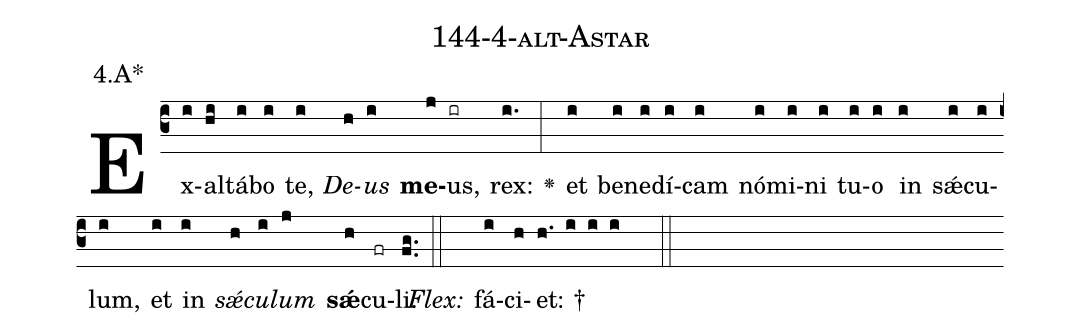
name: 144-4-alt-Astar;
annotation: 4.A*;
%%
(c3)Ex(i)al(hi)tá(i)bo(i) te,(i) <i>De</i>(h)<i>us</i>(i) <b>me</b>(j)us,(ir) rex:(i.) <v>\greheightstar</v>(:) et(i) be(i)ne(i)dí(i)cam(i) nó(i)mi(i)ni(i) tu(i)o(i) in(i) sǽ(i)cu(i)lum,(i) et(i) in(i) <i>sǽ</i>(h)<i>cu</i>(i)<i>lum</i>(j) <b>sǽ</b>(h)cu(fr)li.(fg..) (::)
<i>Flex:</i>()  fá(i)ci(h)et: †(h. i i i  ::)

%E(i) u(h) o(i) u(j) a(h) e.(fg..) (::)
